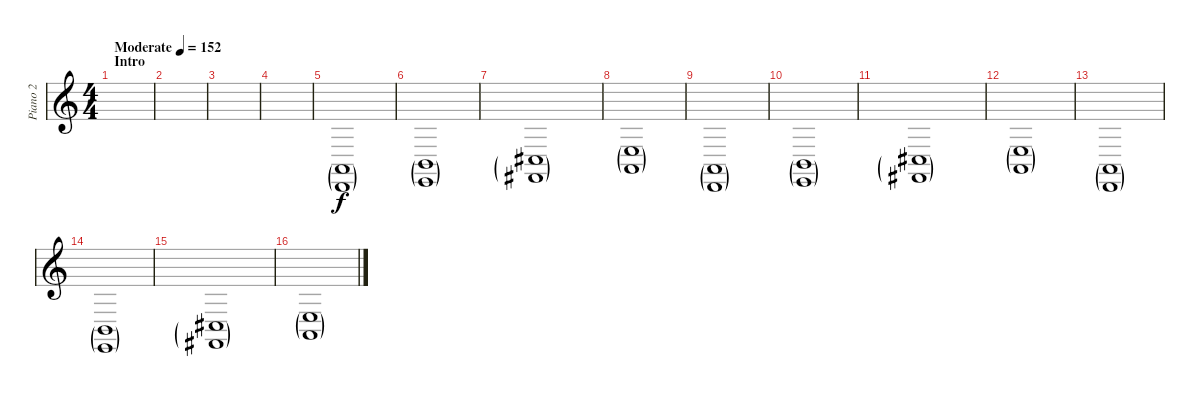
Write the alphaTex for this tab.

\track ("Piano 2" "Piano 2") {instrument acousticgrandpiano}
\staff {score}
\tuning (E4 B3 G3 D3 A2 D2) {hide}
\ts (4 4)
\section ("" "Intro")
\tempo (152 "Moderate")
\clef g2
\ks c
|
|
|
|
(0.5{g} 0.6{g}).1 |
(2.5{g} 2.6{g}).1 |
(4.5{g} 4.6{g}).1 |
(7.5{g} 7.6{g}).1 |
(0.5{g} 0.6{g}).1 |
(2.5{g} 2.6{g}).1 |
(4.5{g} 4.6{g}).1 |
(7.5{g} 7.6{g}).1 |
(0.5{g} 0.6{g}).1 |
(2.5{g} 2.6{g}).1 |
(4.5{g} 4.6{g}).1 |
(7.5{g} 7.6{g}).1
